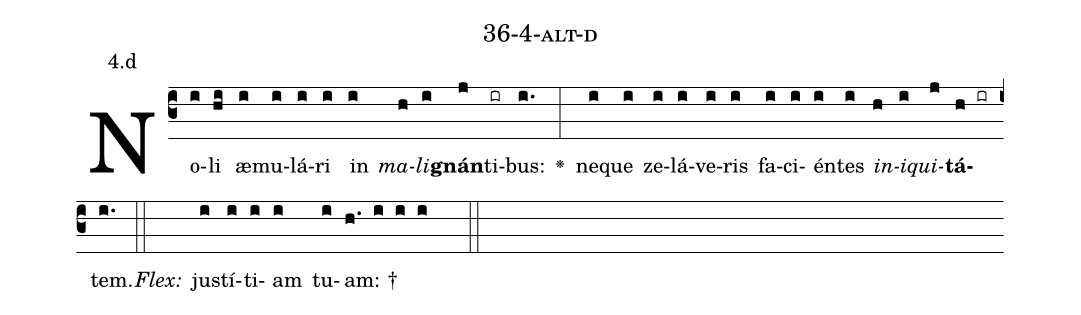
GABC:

name: 36-4-alt-d;
annotation: 4.d;
%%
(c3)No(i)li(hi) æ(i)mu(i)lá(i)ri(i) in(i) <i>ma</i>(h)<i>li</i>(i)<b>gnán</b>(j)ti(ir)bus:(i.) <v>\greheightstar</v>(:) ne(i)que(i) ze(i)lá(i)ve(i)ris(i) fa(i)ci(i)én(i)tes(i) <i>in</i>(h)<i>i</i>(i)<i>qui</i>(j)<b>tá</b>(h ir)tem.(i.) (::)
<i>Flex:</i>()  jus(i)tí(i)ti(i)am(i) tu(i)am: †(h. i i i  ::)

%E(i) u(h) o(i) u(j) a(h) e.(i.) (::)
